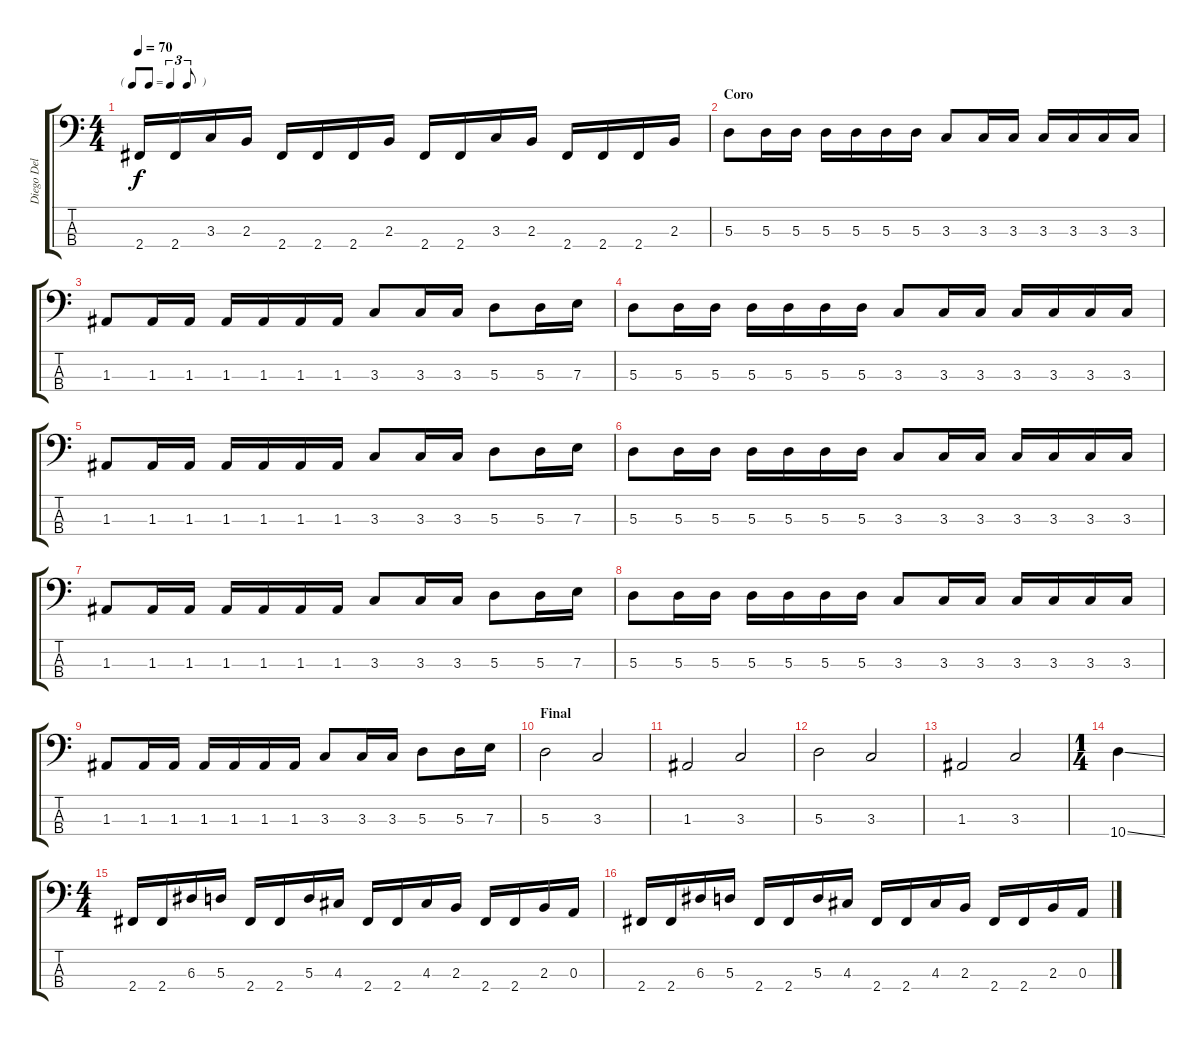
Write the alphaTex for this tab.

\track ("Diego Del Aguila (Bajo)" "Diego Del ") {instrument electricbassfinger}
\staff {score tabs}
\tuning (G2 D2 A1 E1) {hide}
\ts (4 4)
\tf triplet8th
\tempo 70
\clef f4
\ks c
2.4.16{dy f} 2.4.16 3.3.16 2.3.16 2.4.16 2.4.16 2.4.16 2.3.16 2.4.16 2.4.16 3.3.16 2.3.16 2.4.16 2.4.16 2.4.16 2.3.16 |
\section ("" "Coro")
5.3.8 5.3.16 5.3.16 5.3.16 5.3.16 5.3.16 5.3.16 3.3.8 3.3.16 3.3.16 3.3.16 3.3.16 3.3.16 3.3.16 |
1.3.8 1.3.16 1.3.16 1.3.16 1.3.16 1.3.16 1.3.16 3.3.8 3.3.16 3.3.16 5.3.8 5.3.16 7.3.16 |
5.3.8 5.3.16 5.3.16 5.3.16 5.3.16 5.3.16 5.3.16 3.3.8 3.3.16 3.3.16 3.3.16 3.3.16 3.3.16 3.3.16 |
1.3.8 1.3.16 1.3.16 1.3.16 1.3.16 1.3.16 1.3.16 3.3.8 3.3.16 3.3.16 5.3.8 5.3.16 7.3.16 |
5.3.8 5.3.16 5.3.16 5.3.16 5.3.16 5.3.16 5.3.16 3.3.8 3.3.16 3.3.16 3.3.16 3.3.16 3.3.16 3.3.16 |
1.3.8 1.3.16 1.3.16 1.3.16 1.3.16 1.3.16 1.3.16 3.3.8 3.3.16 3.3.16 5.3.8 5.3.16 7.3.16 |
5.3.8 5.3.16 5.3.16 5.3.16 5.3.16 5.3.16 5.3.16 3.3.8 3.3.16 3.3.16 3.3.16 3.3.16 3.3.16 3.3.16 |
1.3.8 1.3.16 1.3.16 1.3.16 1.3.16 1.3.16 1.3.16 3.3.8 3.3.16 3.3.16 5.3.8 5.3.16 7.3.16 |
\section ("" "Final")
5.3.2 3.3.2 |
1.3.2 3.3.2 |
5.3.2 3.3.2 |
1.3.2 3.3.2 |
\ts (1 4)
10.4{ss}.4 |
\ts (4 4)
2.4.16 2.4.16 6.3.16 5.3.16 2.4.16 2.4.16 5.3.16 4.3.16 2.4.16 2.4.16 4.3.16 2.3.16 2.4.16 2.4.16 2.3.16 0.3.16 |
2.4.16 2.4.16 6.3.16 5.3.16 2.4.16 2.4.16 5.3.16 4.3.16 2.4.16 2.4.16 4.3.16 2.3.16 2.4.16 2.4.16 2.3.16 0.3.16
